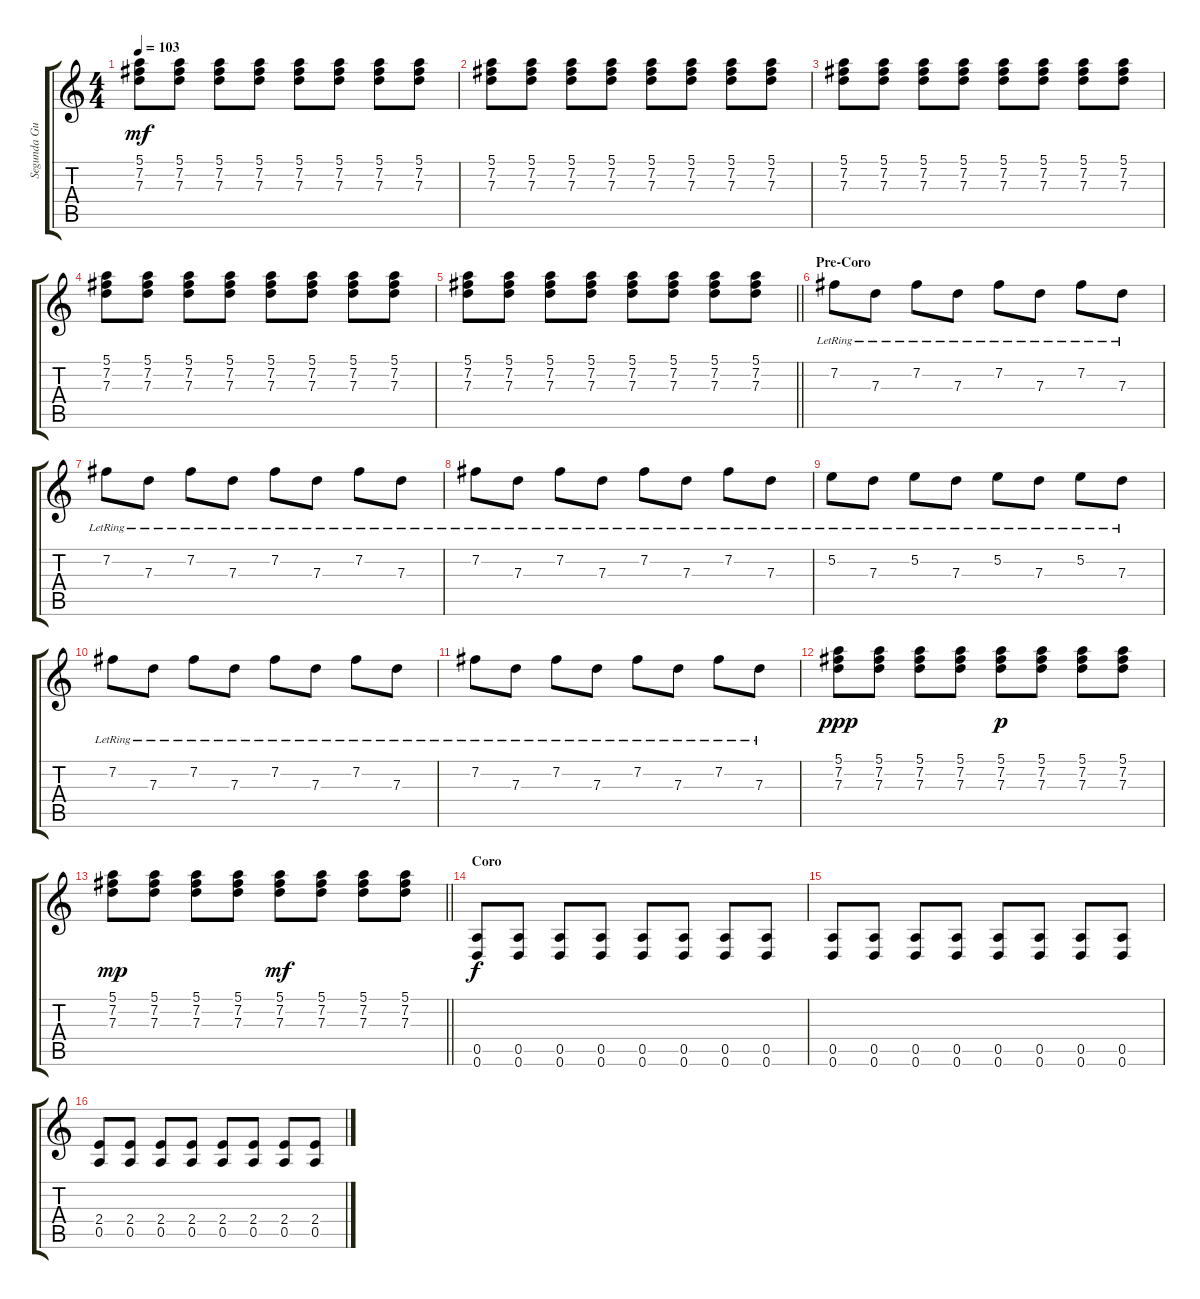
\track ("Segunda Guitarra" "Segunda Gu") {instrument acousticguitarsteel}
\staff {score tabs}
\tuning (E4 B3 G3 D3 A2 D2) {hide}
\ts (4 4)
\tempo 103
\clef g2
\ks c
(5.1 7.2 7.3).8{dy mf} (5.1 7.2 7.3).8 (5.1 7.2 7.3).8 (5.1 7.2 7.3).8 (5.1 7.2 7.3).8 (5.1 7.2 7.3).8 (5.1 7.2 7.3).8 (5.1 7.2 7.3).8 |
(5.1 7.2 7.3).8 (5.1 7.2 7.3).8 (5.1 7.2 7.3).8 (5.1 7.2 7.3).8 (5.1 7.2 7.3).8 (5.1 7.2 7.3).8 (5.1 7.2 7.3).8 (5.1 7.2 7.3).8 |
(5.1 7.2 7.3).8 (5.1 7.2 7.3).8 (5.1 7.2 7.3).8 (5.1 7.2 7.3).8 (5.1 7.2 7.3).8 (5.1 7.2 7.3).8 (5.1 7.2 7.3).8 (5.1 7.2 7.3).8 |
(5.1 7.2 7.3).8 (5.1 7.2 7.3).8 (5.1 7.2 7.3).8 (5.1 7.2 7.3).8 (5.1 7.2 7.3).8 (5.1 7.2 7.3).8 (5.1 7.2 7.3).8 (5.1 7.2 7.3).8 |
\barLineRight lightlight
(5.1 7.2 7.3).8 (5.1 7.2 7.3).8 (5.1 7.2 7.3).8 (5.1 7.2 7.3).8 (5.1 7.2 7.3).8 (5.1 7.2 7.3).8 (5.1 7.2 7.3).8 (5.1 7.2 7.3).8 |
\section ("" "Pre-Coro")
7.2{lr}.8 7.3{lr}.8 7.2{lr}.8 7.3{lr}.8 7.2{lr}.8 7.3{lr}.8 7.2{lr}.8 7.3{lr}.8 |
7.2{lr}.8 7.3{lr}.8 7.2{lr}.8 7.3{lr}.8 7.2{lr}.8 7.3{lr}.8 7.2{lr}.8 7.3{lr}.8 |
7.2{lr}.8 7.3{lr}.8 7.2{lr}.8 7.3{lr}.8 7.2{lr}.8 7.3{lr}.8 7.2{lr}.8 7.3{lr}.8 |
5.2{lr}.8 7.3{lr}.8 5.2{lr}.8 7.3{lr}.8 5.2{lr}.8 7.3{lr}.8 5.2{lr}.8 7.3{lr}.8 |
7.2{lr}.8 7.3{lr}.8 7.2{lr}.8 7.3{lr}.8 7.2{lr}.8 7.3{lr}.8 7.2{lr}.8 7.3{lr}.8 |
7.2{lr}.8 7.3{lr}.8 7.2{lr}.8 7.3{lr}.8 7.2{lr}.8 7.3{lr}.8 7.2{lr}.8 7.3{lr}.8 |
(5.1 7.2 7.3).8{dy ppp instrument overdrivenguitar} (5.1 7.2 7.3).8 (5.1 7.2 7.3).8 (5.1 7.2 7.3).8 (5.1 7.2 7.3).8{dy p} (5.1 7.2 7.3).8 (5.1 7.2 7.3).8 (5.1 7.2 7.3).8 |
\barLineRight lightlight
(5.1 7.2 7.3).8{dy mp} (5.1 7.2 7.3).8 (5.1 7.2 7.3).8 (5.1 7.2 7.3).8 (5.1 7.2 7.3).8{dy mf} (5.1 7.2 7.3).8 (5.1 7.2 7.3).8 (5.1 7.2 7.3).8 |
\section ("" "Coro")
(0.5 0.6).8{dy f} (0.5 0.6).8 (0.5 0.6).8 (0.5 0.6).8 (0.5 0.6).8 (0.5 0.6).8 (0.5 0.6).8 (0.5 0.6).8 |
(0.5 0.6).8 (0.5 0.6).8 (0.5 0.6).8 (0.5 0.6).8 (0.5 0.6).8 (0.5 0.6).8 (0.5 0.6).8 (0.5 0.6).8 |
(2.4 0.5).8 (2.4 0.5).8 (2.4 0.5).8 (2.4 0.5).8 (2.4 0.5).8 (2.4 0.5).8 (2.4 0.5).8 (2.4 0.5).8
